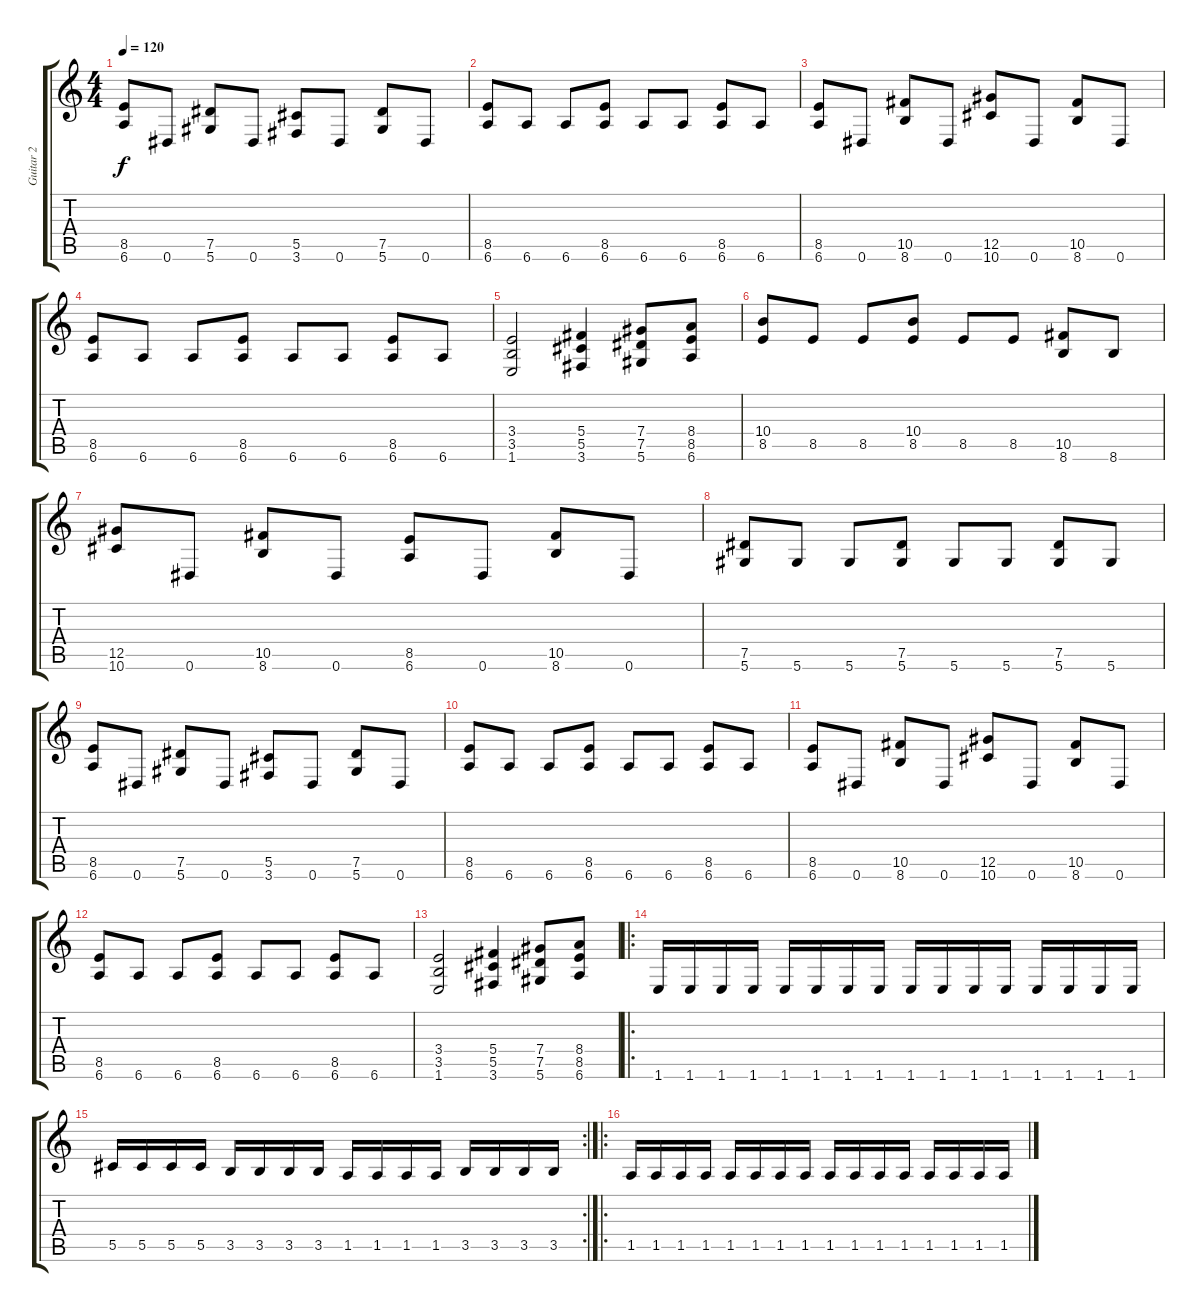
\track ("Guitar 2" "Guitar 2") {instrument distortionguitar}
\staff {score tabs}
\tuning (Eb4 Bb3 Gb3 Db3 Ab2 Eb2) {hide}
\ts (4 4)
\tempo 120
\clef g2
\ks c
(8.5 6.6).8{dy f instrument distortionguitar} 0.6.8{instrument electricguitarmuted} (7.5 5.6).8{instrument distortionguitar} 0.6.8{instrument electricguitarmuted} (5.5 3.6).8{instrument distortionguitar} 0.6.8{instrument electricguitarmuted} (7.5 5.6).8{instrument distortionguitar} 0.6.8{instrument electricguitarmuted} |
(8.5 6.6).8{instrument distortionguitar} 6.6.8{instrument electricguitarmuted} 6.6.8 (8.5 6.6).8{instrument distortionguitar} 6.6.8{instrument electricguitarmuted} 6.6.8 (8.5 6.6).8{instrument distortionguitar} 6.6.8{instrument electricguitarmuted} |
(8.5 6.6).8{instrument distortionguitar} 0.6.8{instrument electricguitarmuted} (10.5 8.6).8{instrument distortionguitar} 0.6.8{instrument electricguitarmuted} (12.5 10.6).8{instrument distortionguitar} 0.6.8{instrument electricguitarmuted} (10.5 8.6).8{instrument distortionguitar} 0.6.8{instrument electricguitarmuted} |
(8.5 6.6).8{instrument distortionguitar} 6.6.8{instrument electricguitarmuted} 6.6.8 (8.5 6.6).8{instrument distortionguitar} 6.6.8{instrument electricguitarmuted} 6.6.8 (8.5 6.6).8{instrument distortionguitar} 6.6.8{instrument electricguitarmuted} |
(3.4 3.5 1.6).2{instrument distortionguitar} (5.4 5.5 3.6).4 (7.4 7.5 5.6).8 (8.4 8.5 6.6).8 |
(10.4 8.5).8 8.5.8{instrument electricguitarmuted} 8.5.8 (10.4 8.5).8{instrument distortionguitar} 8.5.8{instrument electricguitarmuted} 8.5.8 (10.5 8.6).8{instrument distortionguitar} 8.6.8{instrument electricguitarmuted} |
(12.5 10.6).8{instrument distortionguitar} 0.6.8{instrument electricguitarmuted} (10.5 8.6).8{instrument distortionguitar} 0.6.8{instrument electricguitarmuted} (8.5 6.6).8{instrument distortionguitar} 0.6.8{instrument electricguitarmuted} (10.5 8.6).8{instrument distortionguitar} 0.6.8{instrument electricguitarmuted} |
(7.5 5.6).8{instrument distortionguitar} 5.6.8{instrument electricguitarmuted} 5.6.8 (7.5 5.6).8{instrument distortionguitar} 5.6.8{instrument electricguitarmuted} 5.6.8 (7.5 5.6).8{instrument distortionguitar} 5.6.8{instrument electricguitarmuted} |
(8.5 6.6).8{instrument distortionguitar} 0.6.8{instrument electricguitarmuted} (7.5 5.6).8{instrument distortionguitar} 0.6.8{instrument electricguitarmuted} (5.5 3.6).8{instrument distortionguitar} 0.6.8{instrument electricguitarmuted} (7.5 5.6).8{instrument distortionguitar} 0.6.8{instrument electricguitarmuted} |
(8.5 6.6).8{instrument distortionguitar} 6.6.8{instrument electricguitarmuted} 6.6.8 (8.5 6.6).8{instrument distortionguitar} 6.6.8{instrument electricguitarmuted} 6.6.8 (8.5 6.6).8{instrument distortionguitar} 6.6.8{instrument electricguitarmuted} |
(8.5 6.6).8{instrument distortionguitar} 0.6.8{instrument electricguitarmuted} (10.5 8.6).8{instrument distortionguitar} 0.6.8{instrument electricguitarmuted} (12.5 10.6).8{instrument distortionguitar} 0.6.8{instrument electricguitarmuted} (10.5 8.6).8{instrument distortionguitar} 0.6.8{instrument electricguitarmuted} |
(8.5 6.6).8{instrument distortionguitar} 6.6.8{instrument electricguitarmuted} 6.6.8 (8.5 6.6).8{instrument distortionguitar} 6.6.8{instrument electricguitarmuted} 6.6.8 (8.5 6.6).8{instrument distortionguitar} 6.6.8{instrument electricguitarmuted} |
(3.4 3.5 1.6).2{instrument distortionguitar} (5.4 5.5 3.6).4 (7.4 7.5 5.6).8 (8.4 8.5 6.6).8 |
\ro
1.6.16 1.6.16 1.6.16 1.6.16 1.6.16 1.6.16 1.6.16 1.6.16 1.6.16 1.6.16 1.6.16 1.6.16 1.6.16 1.6.16 1.6.16 1.6.16 |
\rc 2
5.5.16 5.5.16 5.5.16 5.5.16 3.5.16 3.5.16 3.5.16 3.5.16 1.5.16 1.5.16 1.5.16 1.5.16 3.5.16 3.5.16 3.5.16 3.5.16 |
\ro
1.5.16 1.5.16 1.5.16 1.5.16 1.5.16 1.5.16 1.5.16 1.5.16 1.5.16 1.5.16 1.5.16 1.5.16 1.5.16 1.5.16 1.5.16 1.5.16
